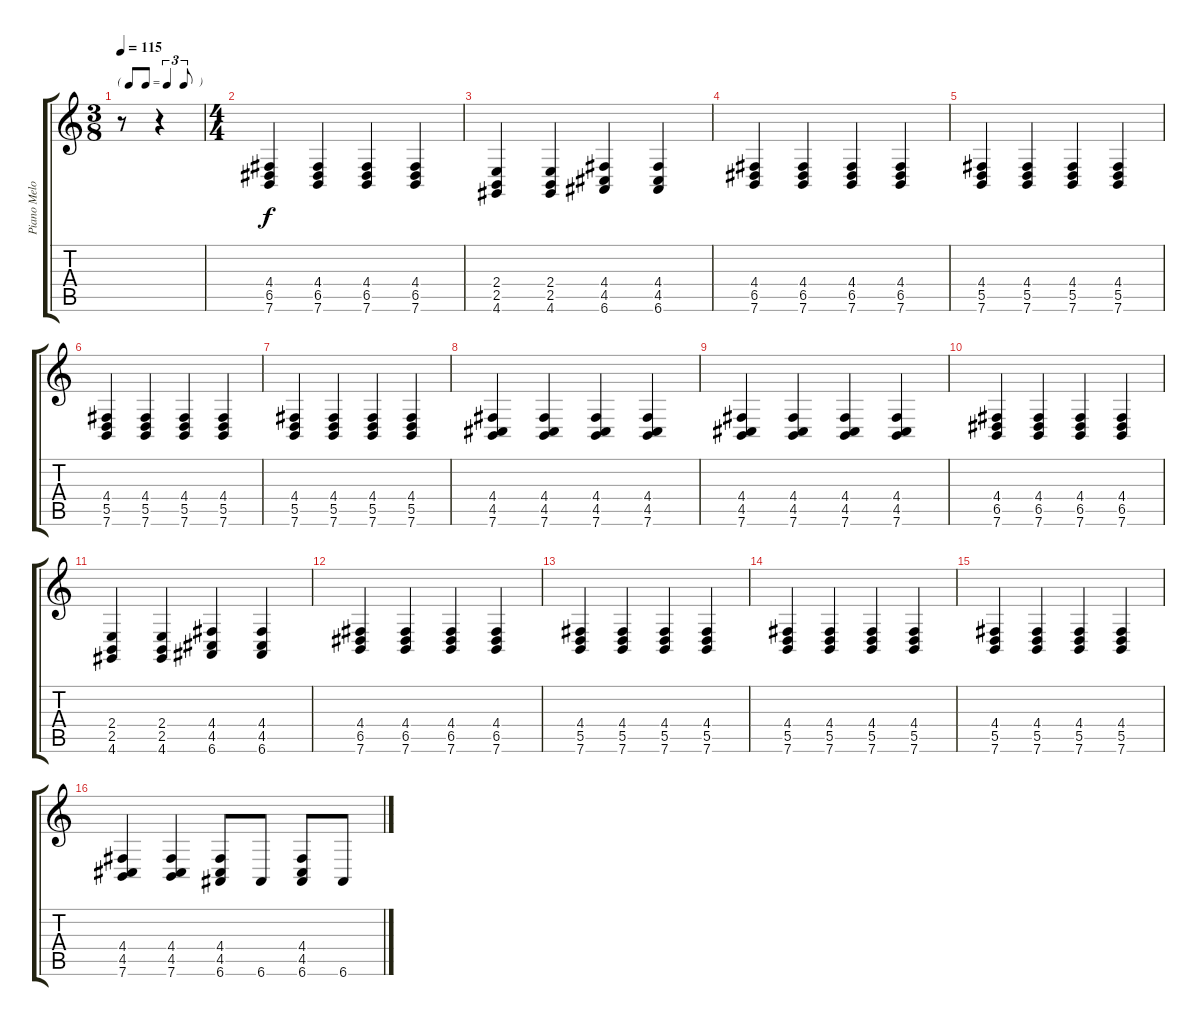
\track ("Piano Melody" "Piano Melo") {instrument acousticgrandpiano}
\staff {score tabs}
\tuning (E4 B3 G3 D3 A2 E2) {hide}
\ts (3 8)
\tf triplet8th
\tempo 115
\clef g2
\ks c
r.8{dy f instrument acousticgrandpiano} r.4 |
\ts (4 4)
(4.4 6.5 7.6).4 (4.4 6.5 7.6).4 (4.4 6.5 7.6).4 (4.4 6.5 7.6).4 |
(2.4 2.5 4.6).4 (2.4 2.5 4.6).4 (4.4 4.5 6.6).4 (4.4 4.5 6.6).4 |
(4.4 6.5 7.6).4 (4.4 6.5 7.6).4 (4.4 6.5 7.6).4 (4.4 6.5 7.6).4 |
(4.4 5.5 7.6).4 (4.4 5.5 7.6).4 (4.4 5.5 7.6).4 (4.4 5.5 7.6).4 |
(4.4 5.5 7.6).4 (4.4 5.5 7.6).4 (4.4 5.5 7.6).4 (4.4 5.5 7.6).4 |
(4.4 5.5 7.6).4 (4.4 5.5 7.6).4 (4.4 5.5 7.6).4 (4.4 5.5 7.6).4 |
(4.4 4.5 7.6).4 (4.4 4.5 7.6).4 (4.4 4.5 7.6).4 (4.4 4.5 7.6).4 |
(4.4 4.5 7.6).4 (4.4 4.5 7.6).4 (4.4 4.5 7.6).4 (4.4 4.5 7.6).4 |
(4.4 6.5 7.6).4 (4.4 6.5 7.6).4 (4.4 6.5 7.6).4 (4.4 6.5 7.6).4 |
(2.4 2.5 4.6).4 (2.4 2.5 4.6).4 (4.4 4.5 6.6).4 (4.4 4.5 6.6).4 |
(4.4 6.5 7.6).4 (4.4 6.5 7.6).4 (4.4 6.5 7.6).4 (4.4 6.5 7.6).4 |
(4.4 5.5 7.6).4 (4.4 5.5 7.6).4 (4.4 5.5 7.6).4 (4.4 5.5 7.6).4 |
(4.4 5.5 7.6).4 (4.4 5.5 7.6).4 (4.4 5.5 7.6).4 (4.4 5.5 7.6).4 |
(4.4 5.5 7.6).4 (4.4 5.5 7.6).4 (4.4 5.5 7.6).4 (4.4 5.5 7.6).4 |
(4.4 4.5 7.6).4 (4.4 4.5 7.6).4 (4.4 4.5 6.6).8 6.6.8 (4.4 4.5 6.6).8 6.6.8
